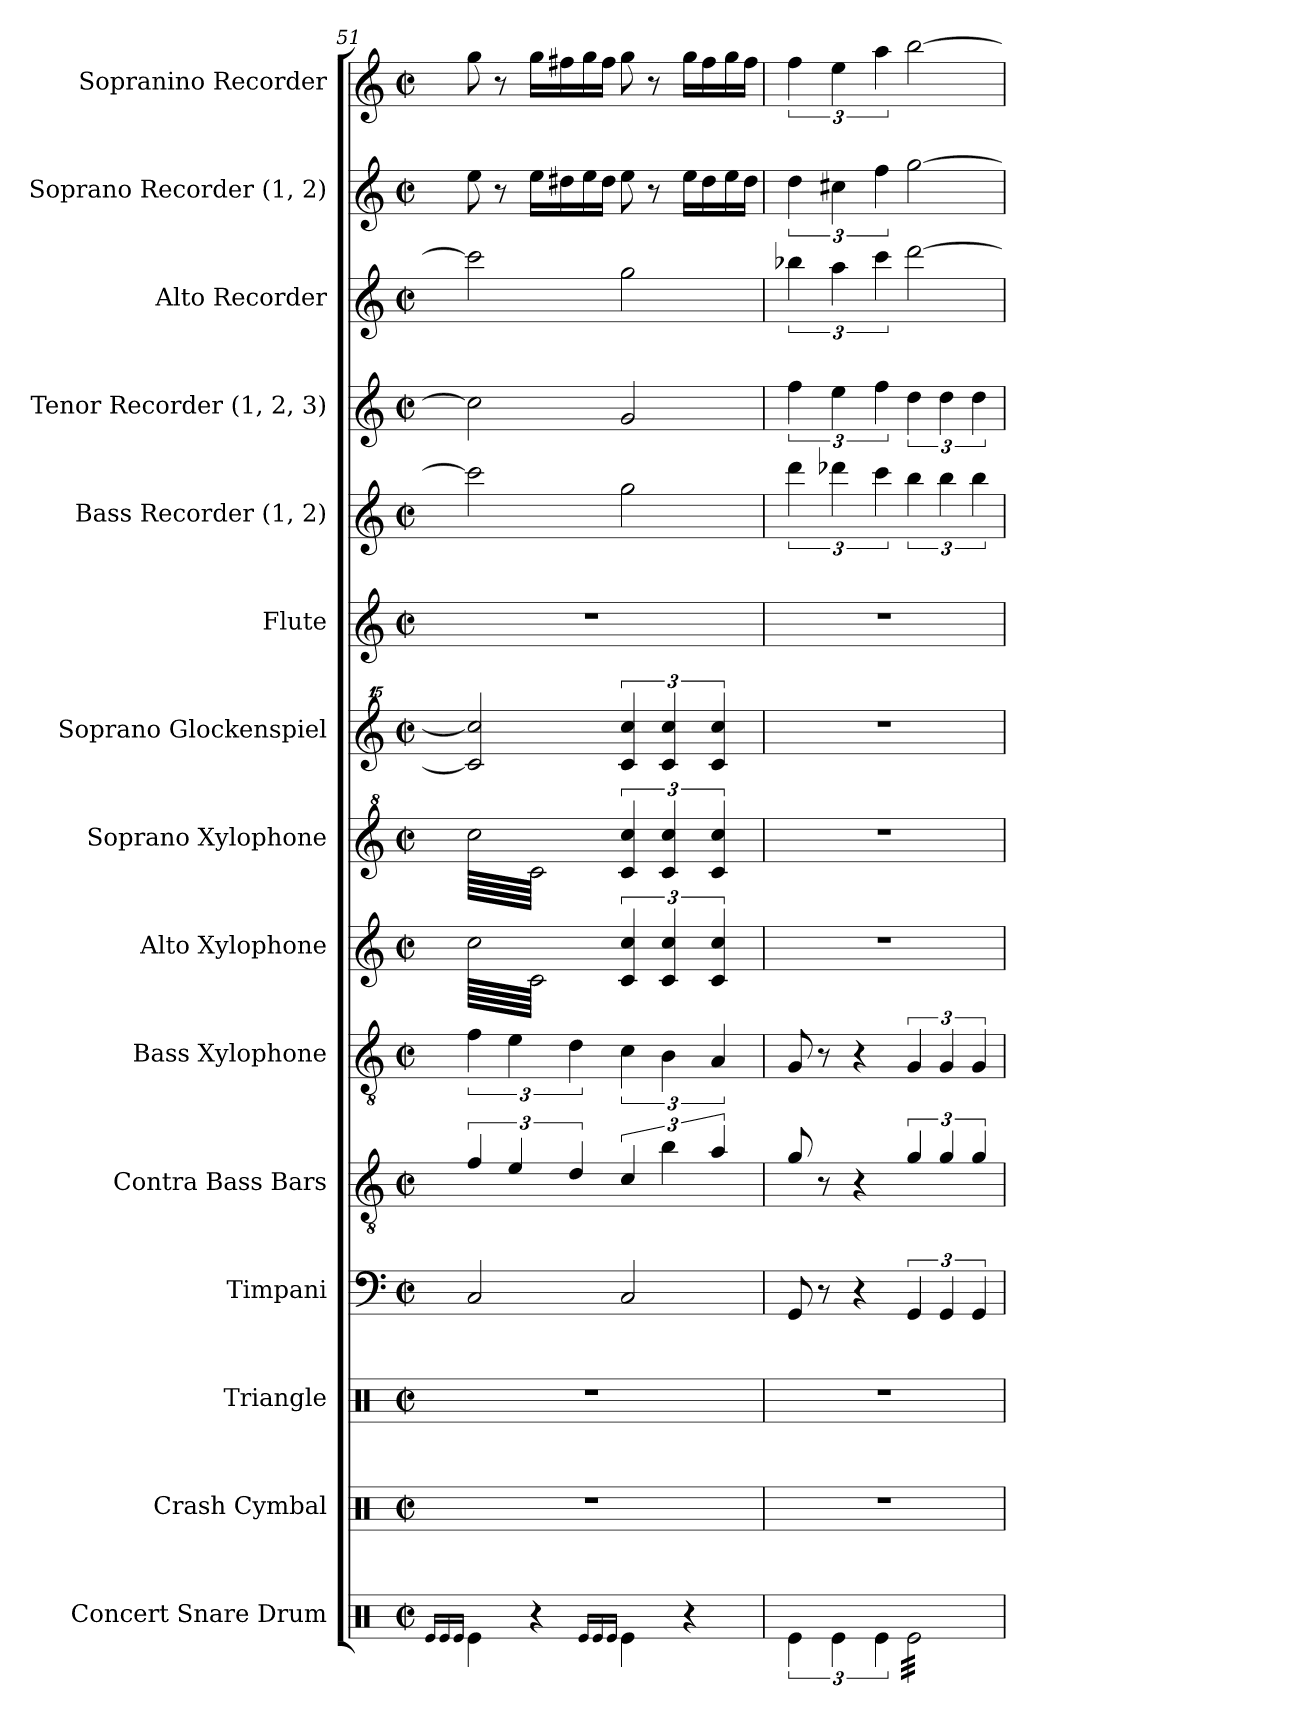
**kern	**kern	**kern	**kern	**kern	**kern	**kern	**kern	**kern	**kern	**kern	**kern	**kern	**kern	**kern
*part15	*part14	*part13	*part12	*part11	*part10	*part9	*part8	*part7	*part6	*part5	*part4	*part3	*part2	*part1
*staff15	*staff14	*staff13	*staff12	*staff11	*staff10	*staff9	*staff8	*staff7	*staff6	*staff5	*staff4	*staff3	*staff2	*staff1
*I"Concert Snare Drum	*I"Crash Cymbal	*I"Triangle	*I"Timpani	*I"Contra  Bass  Bars	*I"Bass  Xylophone	*I"Alto  Xylophone	*I"Soprano  Xylophone	*I"Soprano  Glockenspiel	*I"Flute	*I"Bass  Recorder (1, 2)	*I"Tenor  Recorder (1, 2, 3)	*I"Alto  Recorder	*I"Soprano  Recorder (1, 2)	*I"Sopranino  Recorder
*I'Con. Sn.	*I'Cr. Cym.	*I'Trgl.	*I'Timp.	*I'CBB	*I'BX	*I'AX	*I'SX	*I'SG	*I'Fl.	*I'B. Rec.	*I'T. Rec.	*I'A. Rec.	*I'S. Rec.	*I'So. R
*clefX	*clefX	*clefX	*clefF4	*clefGv2	*clefGv2	*clefG2	*clefG^2	*clefG^^2	*clefG2	*clefG2	*clefG2	*clefG2	*clefG2	*clefG2
*	*	*	*	*ITrd14c24	*	*	*	*	*	*ITrd7c12	*	*	*ITrd-7c-12	*ITrd-7c-12
*k[]	*k[]	*k[]	*k[]	*k[]	*k[]	*k[]	*k[]	*k[]	*k[]	*k[]	*k[]	*k[]	*k[]	*k[]
*M2/2	*M2/2	*M2/2	*M2/2	*M2/2	*M2/2	*M2/2	*M2/2	*M2/2	*M2/2	*M2/2	*M2/2	*M2/2	*M2/2	*M2/2
*met(c|)	*met(c|)	*met(c|)	*met(c|)	*met(c|)	*met(c|)	*met(c|)	*met(c|)	*met(c|)	*met(c|)	*met(c|)	*met(c|)	*met(c|)	*met(c|)	*met(c|)
=51	=51	=51	=51	=51	=51	=51	=51	=51	=51	=51	=51	=51	=51	=51
16qRe/LL	.	.	.	.	.	.	.	.	.	.	.	.	.	.
16qRe/	.	.	.	.	.	.	.	.	.	.	.	.	.	.
16qRe/JJ	.	.	.	.	.	.	.	.	.	.	.	.	.	.
*	*	*	*	*	*	*tremolo	*	*	*	*	*	*	*	*
*	*	*	*	*	*	*	*tremolo	*	*	*	*	*	*	*
4Re\	1r	1r	2C/	6FF/	6f\	64cc\LLLL	64ccc\LLLL	2ccc/] 2cccc/]	1r	2cc\]	2cc\]	2ccc\]	8eee\	8ggg\
.	.	.	.	.	.	64c/	64cc/	.	.	.	.	.	.	.
.	.	.	.	.	.	64cc\	64ccc\	.	.	.	.	.	.	.
.	.	.	.	.	.	64c/	64cc/	.	.	.	.	.	.	.
.	.	.	.	.	.	64cc\	64ccc\	.	.	.	.	.	.	.
.	.	.	.	.	.	64c/	64cc/	.	.	.	.	.	.	.
.	.	.	.	.	.	64cc\	64ccc\	.	.	.	.	.	.	.
.	.	.	.	.	.	64c/	64cc/	.	.	.	.	.	.	.
.	.	.	.	.	.	64cc\	64ccc\	.	.	.	.	.	8r	8r
.	.	.	.	.	.	64c/	64cc/	.	.	.	.	.	.	.
.	.	.	.	.	.	64cc\	64ccc\	.	.	.	.	.	.	.
.	.	.	.	6EE/	6e\	.	.	.	.	.	.	.	.	.
.	.	.	.	.	.	64c/	64cc/	.	.	.	.	.	.	.
.	.	.	.	.	.	64cc\	64ccc\	.	.	.	.	.	.	.
.	.	.	.	.	.	64c/	64cc/	.	.	.	.	.	.	.
.	.	.	.	.	.	64cc\	64ccc\	.	.	.	.	.	.	.
.	.	.	.	.	.	64c/	64cc/	.	.	.	.	.	.	.
4r	.	.	.	.	.	64cc\	64ccc\	.	.	.	.	.	16eee\LL	16ggg\LL
.	.	.	.	.	.	64c/	64cc/	.	.	.	.	.	.	.
.	.	.	.	.	.	64cc\	64ccc\	.	.	.	.	.	.	.
.	.	.	.	.	.	64c/	64cc/	.	.	.	.	.	.	.
.	.	.	.	.	.	64cc\	64ccc\	.	.	.	.	.	16ddd#X\	16fff#X\
.	.	.	.	.	.	64c/	64cc/	.	.	.	.	.	.	.
.	.	.	.	6DD/	6d\	.	.	.	.	.	.	.	.	.
.	.	.	.	.	.	64cc\	64ccc\	.	.	.	.	.	.	.
.	.	.	.	.	.	64c/	64cc/	.	.	.	.	.	.	.
.	.	.	.	.	.	64cc\	64ccc\	.	.	.	.	.	16eee\	16ggg\
.	.	.	.	.	.	64c/	64cc/	.	.	.	.	.	.	.
.	.	.	.	.	.	64cc\	64ccc\	.	.	.	.	.	.	.
.	.	.	.	.	.	64c/	64cc/	.	.	.	.	.	.	.
.	.	.	.	.	.	64cc\	64ccc\	.	.	.	.	.	16ddd#\JJ	16fff#\JJ
.	.	.	.	.	.	64c/	64cc/	.	.	.	.	.	.	.
.	.	.	.	.	.	64cc\	64ccc\	.	.	.	.	.	.	.
.	.	.	.	.	.	64c/JJJJ	64cc/JJJJ	.	.	.	.	.	.	.
*	*	*	*	*	*	*	*Xtremolo	*	*	*	*	*	*	*
*	*	*	*	*	*	*Xtremolo	*	*	*	*	*	*	*	*
16qRe/LL	.	.	.	.	.	.	.	.	.	.	.	.	.	.
16qRe/	.	.	.	.	.	.	.	.	.	.	.	.	.	.
16qRe/JJ	.	.	.	.	.	.	.	.	.	.	.	.	.	.
4Re\	.	.	2C/	6CC/	6c\	6c/ 6cc/	6cc/ 6ccc/	6ccc/ 6cccc/	.	2g\	2g/	2gg\	8eee\	8ggg\
.	.	.	.	.	.	.	.	.	.	.	.	.	.	.
.	.	.	.	.	.	.	.	.	.	.	.	.	.	.
.	.	.	.	.	.	.	.	.	.	.	.	.	.	.
.	.	.	.	.	.	.	.	.	.	.	.	.	.	.
.	.	.	.	.	.	.	.	.	.	.	.	.	.	.
.	.	.	.	.	.	.	.	.	.	.	.	.	.	.
.	.	.	.	.	.	.	.	.	.	.	.	.	.	.
.	.	.	.	.	.	.	.	.	.	.	.	.	8r	8r
.	.	.	.	.	.	.	.	.	.	.	.	.	.	.
.	.	.	.	.	.	.	.	.	.	.	.	.	.	.
.	.	.	.	6BB\	6B\	6c/ 6cc/	6cc/ 6ccc/	6ccc/ 6cccc/	.	.	.	.	.	.
.	.	.	.	.	.	.	.	.	.	.	.	.	.	.
.	.	.	.	.	.	.	.	.	.	.	.	.	.	.
.	.	.	.	.	.	.	.	.	.	.	.	.	.	.
.	.	.	.	.	.	.	.	.	.	.	.	.	.	.
.	.	.	.	.	.	.	.	.	.	.	.	.	.	.
4r	.	.	.	.	.	.	.	.	.	.	.	.	16eee\LL	16ggg\LL
.	.	.	.	.	.	.	.	.	.	.	.	.	16ddd#\	16fff#\
.	.	.	.	6AA/	6A/	6c/ 6cc/	6cc/ 6ccc/	6ccc/ 6cccc/	.	.	.	.	.	.
.	.	.	.	.	.	.	.	.	.	.	.	.	16eee\	16ggg\
.	.	.	.	.	.	.	.	.	.	.	.	.	16ddd#\JJ	16fff#\JJ
=52	=52	=52	=52	=52	=52	=52	=52	=52	=52	=52	=52	=52	=52	=52
6Re\	1r	1r	8GG/	8GG/	8G/	1r	1r	1r	1r	6dd\	6ff\	6bb-X\	6ddd\	6fff\
.	.	.	8r	8r	8r	.	.	.	.	.	.	.	.	.
6Re\	.	.	.	.	.	.	.	.	.	6dd-X\	6ee\	6aa\	6ccc#X\	6eee\
.	.	.	4r	4r	4r	.	.	.	.	.	.	.	.	.
6Re\	.	.	.	.	.	.	.	.	.	6cc\	6ff\	6ccc\	6fff\	6aaa\
*tremolo	*	*	*	*	*	*	*	*	*	*	*	*	*	*
32Re\LLL	.	.	6GG/	6GG/	6G/	.	.	.	.	6b\	6dd\	[2ddd\	[2ggg\	[2bbb\
32Re\	.	.	.	.	.	.	.	.	.	.	.	.	.	.
32Re\	.	.	.	.	.	.	.	.	.	.	.	.	.	.
32Re\	.	.	.	.	.	.	.	.	.	.	.	.	.	.
32Re\	.	.	.	.	.	.	.	.	.	.	.	.	.	.
32Re\	.	.	.	.	.	.	.	.	.	.	.	.	.	.
.	.	.	6GG/	6GG/	6G/	.	.	.	.	6b\	6dd\	.	.	.
32Re\	.	.	.	.	.	.	.	.	.	.	.	.	.	.
32Re\	.	.	.	.	.	.	.	.	.	.	.	.	.	.
32Re\	.	.	.	.	.	.	.	.	.	.	.	.	.	.
32Re\	.	.	.	.	.	.	.	.	.	.	.	.	.	.
32Re\	.	.	.	.	.	.	.	.	.	.	.	.	.	.
.	.	.	6GG/	6GG/	6G/	.	.	.	.	6b\	6dd\	.	.	.
32Re\	.	.	.	.	.	.	.	.	.	.	.	.	.	.
32Re\	.	.	.	.	.	.	.	.	.	.	.	.	.	.
32Re\	.	.	.	.	.	.	.	.	.	.	.	.	.	.
32Re\	.	.	.	.	.	.	.	.	.	.	.	.	.	.
32Re\JJJ	.	.	.	.	.	.	.	.	.	.	.	.	.	.
*Xtremolo	*	*	*	*	*	*	*	*	*	*	*	*	*	*
=	=	=	=	=	=	=	=	=	=	=	=	=	=	=
*-	*-	*-	*-	*-	*-	*-	*-	*-	*-	*-	*-	*-	*-	*-
